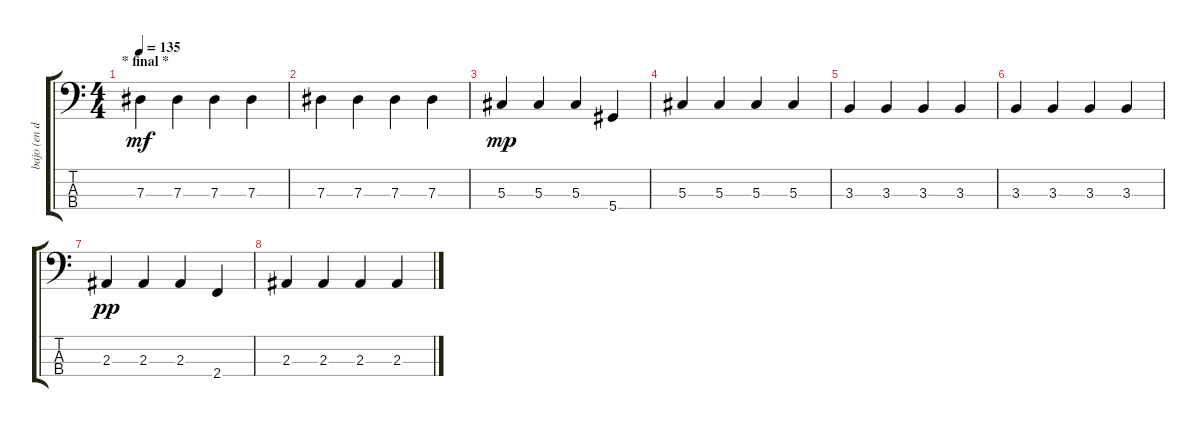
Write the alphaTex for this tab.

\track ("bajo (en distors)" "bajo (en d") {instrument electricbassfinger}
\staff {score tabs}
\tuning (Gb2 Db2 Ab1 Eb1) {hide}
\ts (4 4)
\section ("" "* final *")
\tempo 135
\clef f4
\ks c
7.3.4{dy mf} 7.3.4 7.3.4 7.3.4 |
7.3.4 7.3.4 7.3.4 7.3.4 |
5.3.4{dy mp} 5.3.4 5.3.4 5.4.4 |
5.3.4 5.3.4 5.3.4 5.3.4 |
3.3.4 3.3.4 3.3.4 3.3.4 |
3.3.4 3.3.4 3.3.4 3.3.4 |
2.3.4{dy pp} 2.3.4 2.3.4 2.4.4 |
2.3.4 2.3.4 2.3.4 2.3.4
